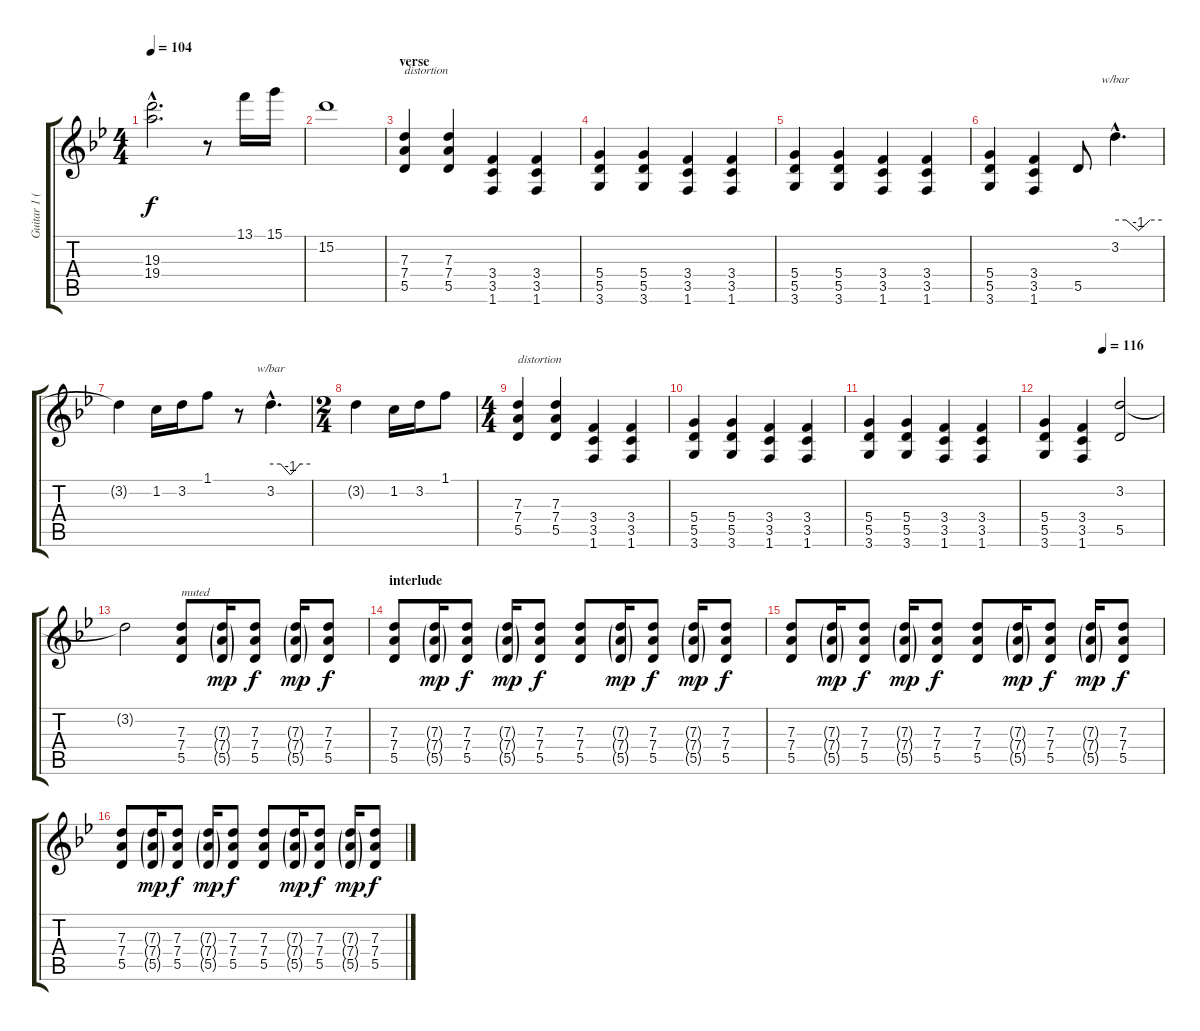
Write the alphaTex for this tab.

\track ("Guitar 1 (Hogson)" "Guitar 1 (") {instrument electricguitarjazz}
\staff {score tabs}
\tuning (E4 B3 G3 D3 A2 E2) {hide}
\ts (4 4)
\tempo 104
\clef g2
\ks bb
(19.3{hac} 19.4{hac}).2{d dy f} r.8 13.1.16 15.1.16 |
15.2.1 |
\section ("" "verse")
(7.3 7.4 5.5).4{txt "distortion" volume 10 instrument distortionguitar} (7.3 7.4 5.5).4 (3.4 3.5 1.6).4 (3.4 3.5 1.6).4 |
(5.4 5.5 3.6).4 (5.4 5.5 3.6).4 (3.4 3.5 1.6).4 (3.4 3.5 1.6).4 |
(5.4 5.5 3.6).4 (5.4 5.5 3.6).4 (3.4 3.5 1.6).4 (3.4 3.5 1.6).4 |
(5.4 5.5 3.6).4 (3.4 3.5 1.6).4 5.5.8 3.2{hac}.4{d tbe (custom default 0 0 14 0 30 -4 45 0 60 0)} |
3.2{t}.4 1.2.16 3.2.16 1.1.8 r.8 3.2{hac}.4{d tbe (custom default 0 0 15 0 30 -4 45 0 60 0)} |
\ts (2 4)
3.2{t}.4 1.2.16 3.2.16 1.1.8 |
\ts (4 4)
(7.3 7.4 5.5).4{txt "distortion" volume 10 instrument distortionguitar} (7.3 7.4 5.5).4 (3.4 3.5 1.6).4 (3.4 3.5 1.6).4 |
(5.4 5.5 3.6).4 (5.4 5.5 3.6).4 (3.4 3.5 1.6).4 (3.4 3.5 1.6).4 |
(5.4 5.5 3.6).4 (5.4 5.5 3.6).4 (3.4 3.5 1.6).4 (3.4 3.5 1.6).4 |
\tempo (116 0.5)
(5.4 5.5 3.6).4 (3.4 3.5 1.6).4 (3.2 5.5).2 |
3.2{t}.2 (7.3 7.4 5.5).8{txt "muted" volume 7 instrument electricguitarmuted} (7.3{g} 7.4{g} 5.5{g}).16{dy mp} (7.3 7.4 5.5).8{dy f} (7.3{g} 7.4{g} 5.5{g}).16{dy mp} (7.3 7.4 5.5).8{dy f} |
\section ("" "interlude")
(7.3 7.4 5.5).8 (7.3{g} 7.4{g} 5.5{g}).16{dy mp} (7.3 7.4 5.5).8{dy f} (7.3{g} 7.4{g} 5.5{g}).16{dy mp} (7.3 7.4 5.5).8{dy f} (7.3 7.4 5.5).8 (7.3{g} 7.4{g} 5.5{g}).16{dy mp} (7.3 7.4 5.5).8{dy f} (7.3{g} 7.4{g} 5.5{g}).16{dy mp} (7.3 7.4 5.5).8{dy f} |
(7.3 7.4 5.5).8 (7.3{g} 7.4{g} 5.5{g}).16{dy mp} (7.3 7.4 5.5).8{dy f} (7.3{g} 7.4{g} 5.5{g}).16{dy mp} (7.3 7.4 5.5).8{dy f} (7.3 7.4 5.5).8 (7.3{g} 7.4{g} 5.5{g}).16{dy mp} (7.3 7.4 5.5).8{dy f} (7.3{g} 7.4{g} 5.5{g}).16{dy mp} (7.3 7.4 5.5).8{dy f} |
(7.3 7.4 5.5).8 (7.3{g} 7.4{g} 5.5{g}).16{dy mp} (7.3 7.4 5.5).8{dy f} (7.3{g} 7.4{g} 5.5{g}).16{dy mp} (7.3 7.4 5.5).8{dy f} (7.3 7.4 5.5).8 (7.3{g} 7.4{g} 5.5{g}).16{dy mp} (7.3 7.4 5.5).8{dy f} (7.3{g} 7.4{g} 5.5{g}).16{dy mp} (7.3 7.4 5.5).8{dy f}
